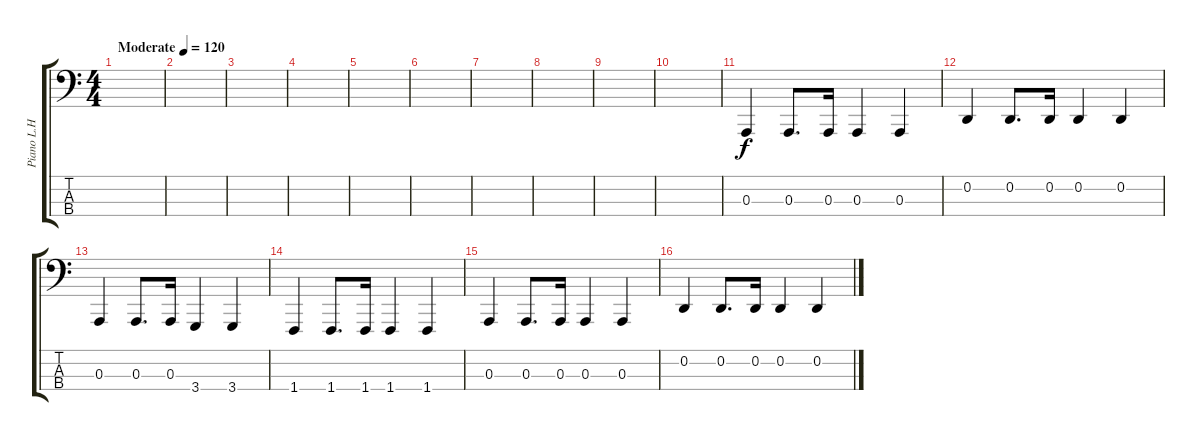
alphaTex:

\track ("Piano L.H" "Piano L.H") {instrument acousticgrandpiano}
\staff {score tabs}
\tuning (G2 D2 A1 E1) {hide}
\ts (4 4)
\tempo (120 "Moderate")
\clef f4
\ks c
|
|
|
|
|
|
|
|
|
|
0.3.4 0.3.8{d} 0.3.16 0.3.4 0.3.4 |
0.2.4 0.2.8{d} 0.2.16 0.2.4 0.2.4 |
0.3.4 0.3.8{d} 0.3.16 3.4.4 3.4.4 |
1.4.4 1.4.8{d} 1.4.16 1.4.4 1.4.4 |
0.3.4 0.3.8{d} 0.3.16 0.3.4 0.3.4 |
0.2.4 0.2.8{d} 0.2.16 0.2.4 0.2.4
